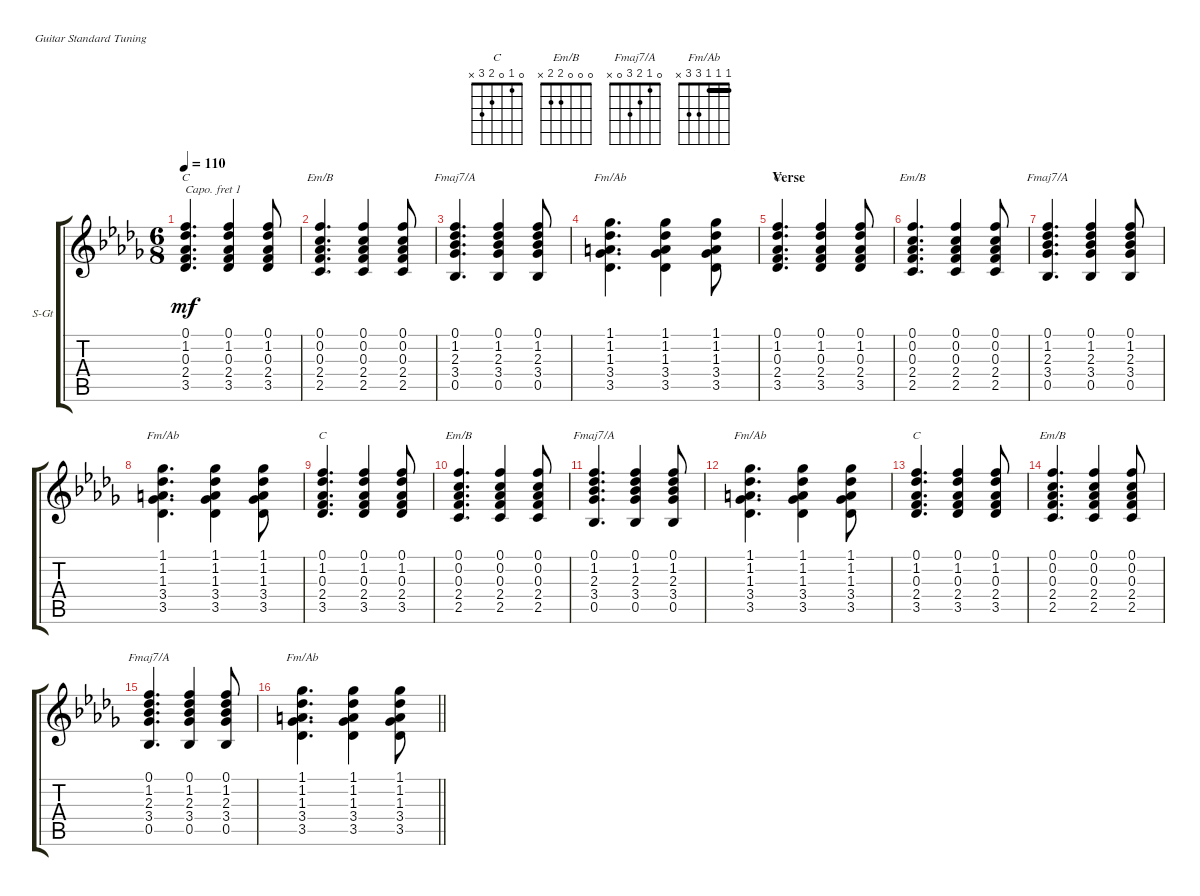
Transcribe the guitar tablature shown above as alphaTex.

\defaultSystemsLayout 4
\bracketExtendMode groupsimilarinstruments
\firstSystemTrackNameOrientation horizontal
\otherSystemsTrackNameOrientation horizontal
\track ("Steel Guitar" "S-Gt") {instrument acousticguitarsteel}
\staff {score tabs}
\capo 1
\tuning (E4 B3 G3 D3 A2 E2)
\chord ("C" 0 1 0 2 3 x)
\chord ("Em/B" 0 0 0 2 2 x)
\chord ("Fmaj7/A" 0 1 2 3 0 x)
\chord ("Fm/Ab" 1 1 1 3 3 x) {barre (1 1)}
\ts (6 8)
\tempo 110
\clef g2
\ks db
(3.5 2.4 0.3 1.2 0.1).4{d ch "C" dy mf} (3.5 2.4 0.3 1.2 0.1).4 (3.5 2.4 0.3 1.2 0.1).8 |
(2.5 2.4 0.3 0.2 0.1).4{d ch "Em/B"} (2.5 2.4 0.3 0.2 0.1).4 (2.5 2.4 0.3 0.2 0.1).8 |
(0.5 3.4 2.3 1.2 0.1).4{d ch "Fmaj7/A"} (0.5 3.4 2.3 1.2 0.1).4 (0.5 3.4 2.3 1.2 0.1).8 |
(3.5 3.4 1.3 1.2 1.1).4{d ch "Fm/Ab"} (3.5 3.4 1.3 1.2 1.1).4 (3.5 3.4 1.3 1.2 1.1).8 |
\section ("" "Verse")
(3.5 2.4 0.3 1.2 0.1).4{d ch "C"} (3.5 2.4 0.3 1.2 0.1).4 (3.5 2.4 0.3 1.2 0.1).8 |
(2.5 2.4 0.3 0.2 0.1).4{d ch "Em/B"} (2.5 2.4 0.3 0.2 0.1).4 (2.5 2.4 0.3 0.2 0.1).8 |
(0.5 3.4 2.3 1.2 0.1).4{d ch "Fmaj7/A"} (0.5 3.4 2.3 1.2 0.1).4 (0.5 3.4 2.3 1.2 0.1).8 |
(3.5 3.4 1.3 1.2 1.1).4{d ch "Fm/Ab"} (3.5 3.4 1.3 1.2 1.1).4 (3.5 3.4 1.3 1.2 1.1).8 |
(3.5 2.4 0.3 1.2 0.1).4{d ch "C"} (3.5 2.4 0.3 1.2 0.1).4 (3.5 2.4 0.3 1.2 0.1).8 |
(2.5 2.4 0.3 0.2 0.1).4{d ch "Em/B"} (2.5 2.4 0.3 0.2 0.1).4 (2.5 2.4 0.3 0.2 0.1).8 |
(0.5 3.4 2.3 1.2 0.1).4{d ch "Fmaj7/A"} (0.5 3.4 2.3 1.2 0.1).4 (0.5 3.4 2.3 1.2 0.1).8 |
(3.5 3.4 1.3 1.2 1.1).4{d ch "Fm/Ab"} (3.5 3.4 1.3 1.2 1.1).4 (3.5 3.4 1.3 1.2 1.1).8 |
(3.5 2.4 0.3 1.2 0.1).4{d ch "C"} (3.5 2.4 0.3 1.2 0.1).4 (3.5 2.4 0.3 1.2 0.1).8 |
(2.5 2.4 0.3 0.2 0.1).4{d ch "Em/B"} (2.5 2.4 0.3 0.2 0.1).4 (2.5 2.4 0.3 0.2 0.1).8 |
(0.5 3.4 2.3 1.2 0.1).4{d ch "Fmaj7/A"} (0.5 3.4 2.3 1.2 0.1).4 (0.5 3.4 2.3 1.2 0.1).8 |
\barLineRight lightlight
(3.5 3.4 1.3 1.2 1.1).4{d ch "Fm/Ab"} (3.5 3.4 1.3 1.2 1.1).4 (3.5 3.4 1.3 1.2 1.1).8
